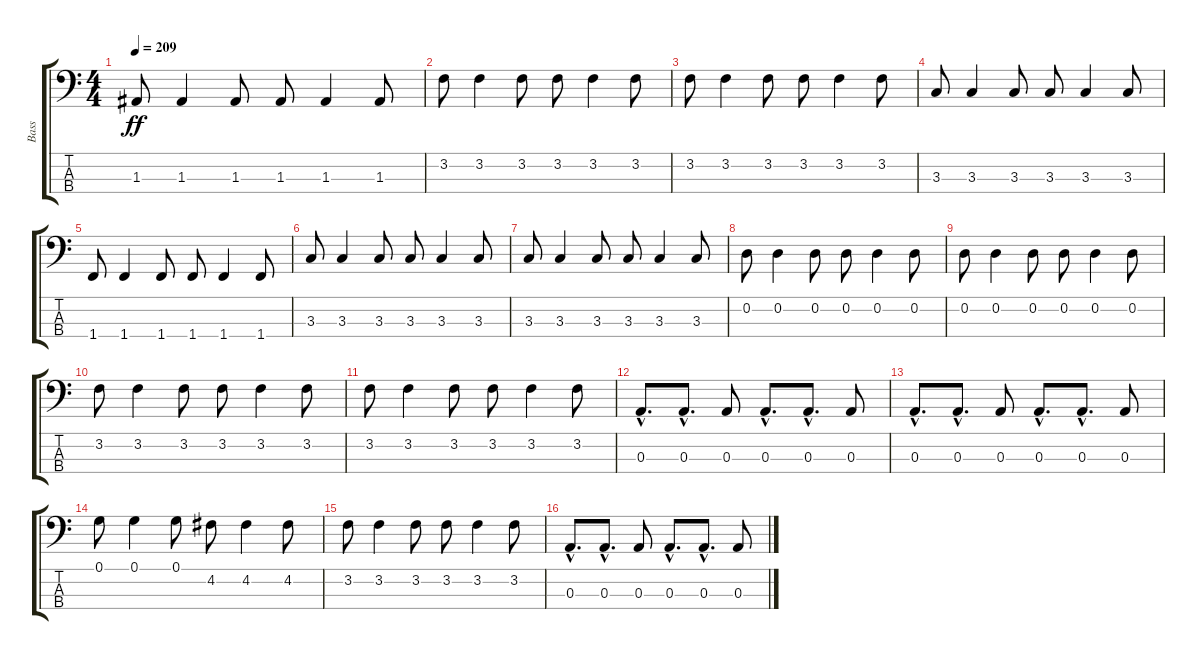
\track ("Bass" "Bass") {instrument electricbasspick}
\staff {score tabs}
\tuning (G2 D2 A1 E1) {hide}
\ts (4 4)
\tempo 209
\clef f4
\ks c
1.3.8{dy ff} 1.3.4 1.3.8 1.3.8 1.3.4 1.3.8 |
3.2.8 3.2.4 3.2.8 3.2.8 3.2.4 3.2.8 |
3.2.8 3.2.4 3.2.8 3.2.8 3.2.4 3.2.8 |
3.3.8 3.3.4 3.3.8 3.3.8 3.3.4 3.3.8 |
1.4.8 1.4.4 1.4.8 1.4.8 1.4.4 1.4.8 |
3.3.8 3.3.4 3.3.8 3.3.8 3.3.4 3.3.8 |
3.3.8 3.3.4 3.3.8 3.3.8 3.3.4 3.3.8 |
0.2.8 0.2.4 0.2.8 0.2.8 0.2.4 0.2.8 |
0.2.8 0.2.4 0.2.8 0.2.8 0.2.4 0.2.8 |
3.2.8 3.2.4 3.2.8 3.2.8 3.2.4 3.2.8 |
3.2.8 3.2.4 3.2.8 3.2.8 3.2.4 3.2.8 |
0.3{hac}.8{d} 0.3{hac}.8{d} 0.3.8 0.3{hac}.8{d} 0.3{hac}.8{d} 0.3.8 |
0.3{hac}.8{d} 0.3{hac}.8{d} 0.3.8 0.3{hac}.8{d} 0.3{hac}.8{d} 0.3.8 |
0.1.8 0.1.4 0.1.8 4.2.8 4.2.4 4.2.8 |
3.2.8 3.2.4 3.2.8 3.2.8 3.2.4 3.2.8 |
0.3{hac}.8{d} 0.3{hac}.8{d} 0.3.8 0.3{hac}.8{d} 0.3{hac}.8{d} 0.3.8
